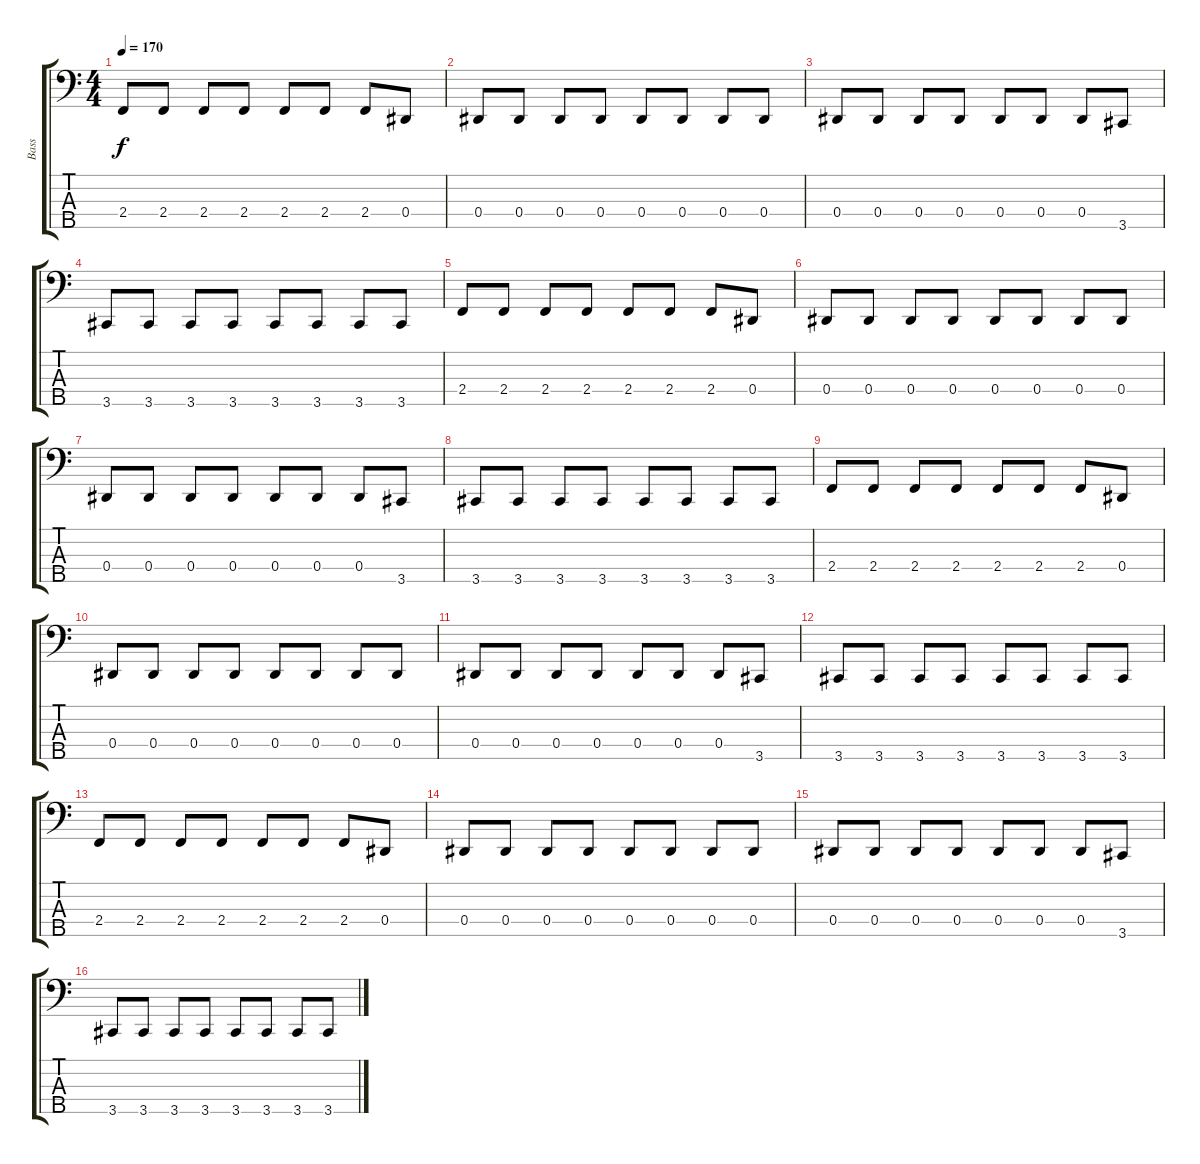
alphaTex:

\track ("Bass" "Bass") {instrument electricbassfinger}
\staff {score tabs}
\tuning (Gb2 Db2 Ab1 Eb1 Bb0) {hide}
\ts (4 4)
\tempo 170
\clef f4
\ks c
2.4.8{dy f} 2.4.8 2.4.8 2.4.8 2.4.8 2.4.8 2.4.8 0.4.8 |
0.4.8 0.4.8 0.4.8 0.4.8 0.4.8 0.4.8 0.4.8 0.4.8 |
0.4.8 0.4.8 0.4.8 0.4.8 0.4.8 0.4.8 0.4.8 3.5.8 |
3.5.8 3.5.8 3.5.8 3.5.8 3.5.8 3.5.8 3.5.8 3.5.8 |
2.4.8 2.4.8 2.4.8 2.4.8 2.4.8 2.4.8 2.4.8 0.4.8 |
0.4.8 0.4.8 0.4.8 0.4.8 0.4.8 0.4.8 0.4.8 0.4.8 |
0.4.8 0.4.8 0.4.8 0.4.8 0.4.8 0.4.8 0.4.8 3.5.8 |
3.5.8 3.5.8 3.5.8 3.5.8 3.5.8 3.5.8 3.5.8 3.5.8 |
2.4.8 2.4.8 2.4.8 2.4.8 2.4.8 2.4.8 2.4.8 0.4.8 |
0.4.8 0.4.8 0.4.8 0.4.8 0.4.8 0.4.8 0.4.8 0.4.8 |
0.4.8 0.4.8 0.4.8 0.4.8 0.4.8 0.4.8 0.4.8 3.5.8 |
3.5.8 3.5.8 3.5.8 3.5.8 3.5.8 3.5.8 3.5.8 3.5.8 |
2.4.8 2.4.8 2.4.8 2.4.8 2.4.8 2.4.8 2.4.8 0.4.8 |
0.4.8 0.4.8 0.4.8 0.4.8 0.4.8 0.4.8 0.4.8 0.4.8 |
0.4.8 0.4.8 0.4.8 0.4.8 0.4.8 0.4.8 0.4.8 3.5.8 |
3.5.8 3.5.8 3.5.8 3.5.8 3.5.8 3.5.8 3.5.8 3.5.8
